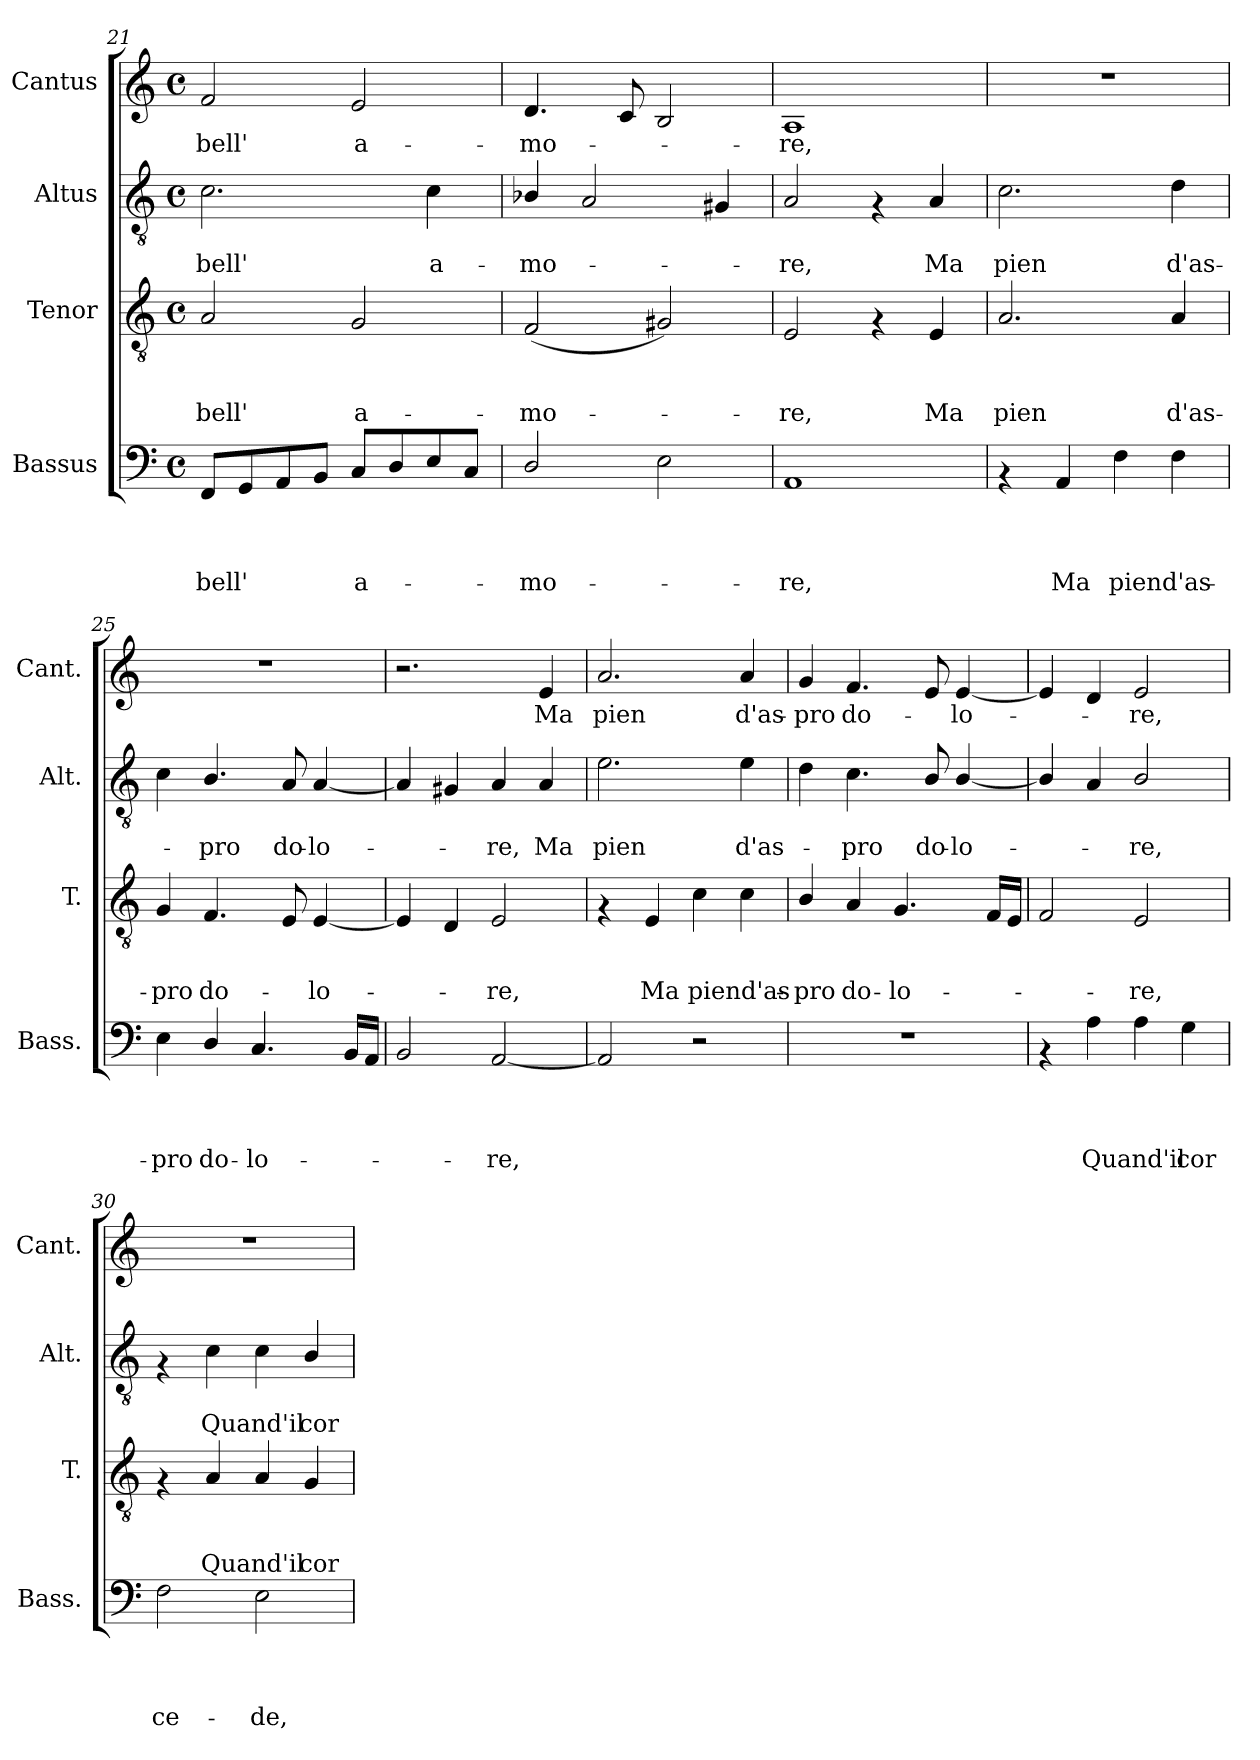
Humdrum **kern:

**kern	**text	**text	**text	**text	**kern	**text	**text	**text	**kern	**text	**text	**kern	**text
*part4	*part4	*part4	*part4	*part4	*part3	*part3	*part3	*part3	*part2	*part2	*part2	*part1	*part1
*staff4	*staff4	*staff4	*staff4	*staff4	*staff3	*staff3	*staff3	*staff3	*staff2	*staff2	*staff2	*staff1	*staff1
*I"Bassus	*	*	*	*	*I"Tenor	*	*	*	*I"Altus	*	*	*I"Cantus	*
*I'Bass.	*	*	*	*	*I'T.	*	*	*	*I'Alt.	*	*	*I'Cant.	*
*clefF4	*	*	*	*	*clefGv2	*	*	*	*clefGv2	*	*	*clefG2	*
*k[]	*	*	*	*	*k[]	*	*	*	*k[]	*	*	*k[]	*
*C:	*	*	*	*	*C:	*	*	*	*C:	*	*	*C:	*
*M4/4	*	*	*	*	*M4/4	*	*	*	*M4/4	*	*	*M4/4	*
*met(c)	*	*	*	*	*met(c)	*	*	*	*met(c)	*	*	*met(c)	*
=21	=21	=21	=21	=21	=21	=21	=21	=21	=21	=21	=21	=21	=21
!	!	!	!	!LO:LY:b	!	!	!	!LO:LY:b	!	!	!LO:LY:b	!	!LO:LY:b
8FF/L	.	.	.	bell'	2A/	.	.	bell'	2.c\	.	bell'	2f/	bell'
8GG/	.	.	.	.	.	.	.	.	.	.	.	.	.
8AA/	.	.	.	.	.	.	.	.	.	.	.	.	.
8BB/J	.	.	.	.	.	.	.	.	.	.	.	.	.
!	!	!	!	!LO:LY:b	!	!	!	!LO:LY:b	!	!	!	!	!LO:LY:b
8C/L	.	.	.	a-	2G/	.	.	a-	.	.	.	2e/	a-
8D/	.	.	.	.	.	.	.	.	.	.	.	.	.
!	!	!	!	!	!	!	!	!	!	!	!LO:LY:b	!	!
8E/	.	.	.	.	.	.	.	.	4c\	.	a-	.	.
8C/J	.	.	.	.	.	.	.	.	.	.	.	.	.
=22	=22	=22	=22	=22	=22	=22	=22	=22	=22	=22	=22	=22	=22
!	!	!	!	!LO:LY:b	!	!	!	!LO:LY:b	!	!	!LO:LY:b	!	!LO:LY:b
2D/	.	.	.	-mo-	(<2F/	.	.	-mo-	4B-X/	.	-mo-	4.d/	-mo-
.	.	.	.	.	.	.	.	.	2A/	.	.	.	.
.	.	.	.	.	.	.	.	.	.	.	.	8c/	.
2E\	.	.	.	.	2G#X/)	.	.	.	.	.	.	2B/	.
.	.	.	.	.	.	.	.	.	4G#X/	.	.	.	.
=23	=23	=23	=23	=23	=23	=23	=23	=23	=23	=23	=23	=23	=23
!	!	!	!	!LO:LY:b	!	!	!	!LO:LY:b	!	!	!LO:LY:b	!	!LO:LY:b
1AA	.	.	.	-re,	2E/	.	.	-re,	2A/	.	-re,	1A	-re,
.	.	.	.	.	4rF	.	.	.	4rF	.	.	.	.
!	!	!	!	!	!	!	!	!LO:LY:b	!	!	!LO:LY:b	!	!
.	.	.	.	.	4E/	.	.	Ma	4A/	.	Ma	.	.
!!LO:LB:g=z
=24	=24	=24	=24	=24	=24	=24	=24	=24	=24	=24	=24	=24	=24
!	!	!	!	!	!	!	!	!LO:LY:b	!	!	!LO:LY:b	!	!
4rAA	.	.	.	.	2.A/	.	.	pien	2.c\	.	pien	1r	.
!	!	!	!	!LO:LY:b	!	!	!	!	!	!	!	!	!
4AA/	.	.	.	Ma	.	.	.	.	.	.	.	.	.
!	!	!	!	!LO:LY:b	!	!	!	!	!	!	!	!	!
4F\	.	.	.	piend'as-	.	.	.	.	.	.	.	.	.
!	!	!	!	!	!	!	!	!LO:LY:b	!	!	!LO:LY:b	!	!
4F\	.	.	.	.	4A/	.	.	d'as-	4d\	.	d'as-	.	.
=25	=25	=25	=25	=25	=25	=25	=25	=25	=25	=25	=25	=25	=25
!	!	!	!	!LO:LY:b	!	!	!	!LO:LY:b	!	!	!	!	!
4E\	.	.	.	-pro	4G/	.	.	-pro	4c\	.	.	1r	.
!	!	!	!	!LO:LY:b	!	!	!	!LO:LY:b	!	!	!LO:LY:b	!	!
4D/	.	.	.	do-	4.F/	.	.	do-	4.B/	.	-pro	.	.
!	!	!	!	!LO:LY:b	!	!	!	!	!	!	!	!	!
4.C/	.	.	.	-lo-	.	.	.	.	.	.	.	.	.
!	!	!	!	!	!	!	!	!	!	!	!LO:LY:b	!	!
.	.	.	.	.	8E/	.	.	.	8A/	.	do-	.	.
!	!	!	!	!	!	!	!	!LO:LY:b	!	!	!LO:LY:b	!	!
.	.	.	.	.	[<4E/	.	.	-lo-	[<4A/	.	-lo-	.	.
16BB/LL	.	.	.	.	.	.	.	.	.	.	.	.	.
16AA/JJ	.	.	.	.	.	.	.	.	.	.	.	.	.
=26	=26	=26	=26	=26	=26	=26	=26	=26	=26	=26	=26	=26	=26
2BB/	.	.	.	.	4E/]	.	.	.	4A/]	.	.	2.r	.
.	.	.	.	.	4D/	.	.	.	4G#X/	.	.	.	.
!	!	!	!	!LO:LY:b	!	!	!	!LO:LY:b	!	!	!LO:LY:b	!	!
[<2AA/	.	.	.	-re,	2E/	.	.	-re,	4A/	.	-re,	.	.
!	!	!	!	!	!	!	!	!	!	!	!LO:LY:b	!	!LO:LY:b
.	.	.	.	.	.	.	.	.	4A/	.	Ma	4e/	Ma
=27	=27	=27	=27	=27	=27	=27	=27	=27	=27	=27	=27	=27	=27
!	!	!	!	!	!	!	!	!	!	!	!LO:LY:b	!	!LO:LY:b
2AA/]	.	.	.	.	4rF	.	.	.	2.e\	.	pien	2.a/	pien
!	!	!	!	!	!	!	!	!LO:LY:b	!	!	!	!	!
.	.	.	.	.	4E/	.	.	Ma	.	.	.	.	.
!	!	!	!	!	!	!	!	!LO:LY:b	!	!	!	!	!
2r	.	.	.	.	4c\	.	.	piend'as-	.	.	.	.	.
!	!	!	!	!	!	!	!	!	!	!	!LO:LY:b	!	!LO:LY:b
.	.	.	.	.	4c\	.	.	.	4e\	.	d'as-	4a/	d'as-
=28	=28	=28	=28	=28	=28	=28	=28	=28	=28	=28	=28	=28	=28
!	!	!	!	!	!	!	!	!LO:LY:b	!	!	!	!	!LO:LY:b
1r	.	.	.	.	4B/	.	.	-pro	4d\	.	.	4g/	-pro
!	!	!	!	!	!	!	!	!LO:LY:b	!	!	!LO:LY:b	!	!LO:LY:b
.	.	.	.	.	4A/	.	.	do-	4.c\	.	-pro	4.f/	do-
!	!	!	!	!	!	!	!	!LO:LY:b	!	!	!	!	!
.	.	.	.	.	4.G/	.	.	-lo-	.	.	.	.	.
!	!	!	!	!	!	!	!	!	!	!	!LO:LY:b	!	!
.	.	.	.	.	.	.	.	.	8B/	.	do-	8e/	.
!	!	!	!	!	!	!	!	!	!	!	!LO:LY:b	!	!LO:LY:b
.	.	.	.	.	.	.	.	.	[<4B/	.	-lo-	[<4e/	-lo-
.	.	.	.	.	16F/LL	.	.	.	.	.	.	.	.
.	.	.	.	.	16E/JJ	.	.	.	.	.	.	.	.
=29	=29	=29	=29	=29	=29	=29	=29	=29	=29	=29	=29	=29	=29
4rAA	.	.	.	.	2F/	.	.	.	4B/]	.	.	4e/]	.
!	!	!	!	!LO:LY:b	!	!	!	!	!	!	!	!	!
4A\	.	.	.	Quand'il	.	.	.	.	4A/	.	.	4d/	.
!	!	!	!	!	!	!	!	!LO:LY:b	!	!	!LO:LY:b	!	!LO:LY:b
4A\	.	.	.	.	2E/	.	.	-re,	2B/	.	-re,	2e/	-re,
!	!	!	!	!LO:LY:b	!	!	!	!	!	!	!	!	!
4G\	.	.	.	cor	.	.	.	.	.	.	.	.	.
!!LO:PB:g=z
=30	=30	=30	=30	=30	=30	=30	=30	=30	=30	=30	=30	=30	=30
!	!	!	!	!LO:LY:b	!	!	!	!	!	!	!	!	!
2F\	.	.	.	ce-	4rF	.	.	.	4rF	.	.	1r	.
!	!	!	!	!	!	!	!	!LO:LY:b	!	!	!LO:LY:b	!	!
.	.	.	.	.	4A/	.	.	Quand'il	4c\	.	Quand'il	.	.
!	!	!	!	!LO:LY:b	!	!	!	!	!	!	!	!	!
2E\	.	.	.	-de,	4A/	.	.	.	4c\	.	.	.	.
!	!	!	!	!	!	!	!	!LO:LY:b	!	!	!LO:LY:b	!	!
.	.	.	.	.	4G/	.	.	cor	4B/	.	cor	.	.
=	=	=	=	=	=	=	=	=	=	=	=	=	=
*-	*-	*-	*-	*-	*-	*-	*-	*-	*-	*-	*-	*-	*-
